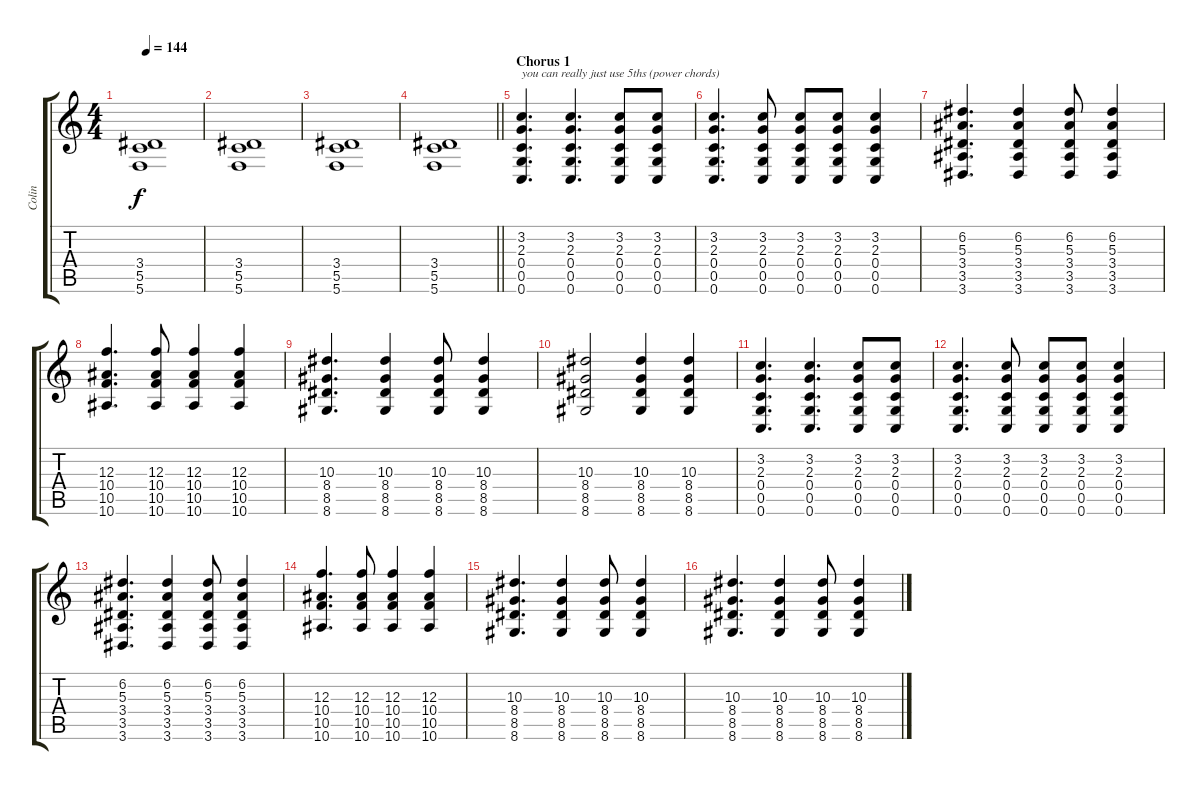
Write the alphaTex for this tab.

\track ("Colin" "Colin") {instrument overdrivenguitar}
\staff {score tabs}
\tuning (D4 A3 F3 C3 G2 C2) {hide}
\ts (4 4)
\tempo 144
\clef g2
\ks c
(3.4 5.5 5.6).1{dy f} |
(3.4 5.5 5.6).1 |
(3.4 5.5 5.6).1 |
\barLineRight lightlight
(3.4 5.5 5.6).1 |
\section ("" "Chorus 1")
(3.2 2.3 0.4 0.5 0.6).4{d txt "you can really just use 5ths (power chords)"} (3.2 2.3 0.4 0.5 0.6).4{d} (3.2 2.3 0.4 0.5 0.6).8 (3.2 2.3 0.4 0.5 0.6).8 |
(3.2 2.3 0.4 0.5 0.6).4{d} (3.2 2.3 0.4 0.5 0.6).8 (3.2 2.3 0.4 0.5 0.6).8 (3.2 2.3 0.4 0.5 0.6).8 (3.2 2.3 0.4 0.5 0.6).4 |
(6.2 5.3 3.4 3.5 3.6).4{d} (6.2 5.3 3.4 3.5 3.6).4 (6.2 5.3 3.4 3.5 3.6).8 (6.2 5.3 3.4 3.5 3.6).4 |
(12.3 10.4 10.5 10.6).4{d} (12.3 10.4 10.5 10.6).8 (12.3 10.4 10.5 10.6).4 (12.3 10.4 10.5 10.6).4 |
(10.3 8.4 8.5 8.6).4{d} (10.3 8.4 8.5 8.6).4 (10.3 8.4 8.5 8.6).8 (10.3 8.4 8.5 8.6).4 |
(10.3 8.4 8.5 8.6).2 (10.3 8.4 8.5 8.6).4 (10.3 8.4 8.5 8.6).4 |
(3.2 2.3 0.4 0.5 0.6).4{d} (3.2 2.3 0.4 0.5 0.6).4{d} (3.2 2.3 0.4 0.5 0.6).8 (3.2 2.3 0.4 0.5 0.6).8 |
(3.2 2.3 0.4 0.5 0.6).4{d} (3.2 2.3 0.4 0.5 0.6).8 (3.2 2.3 0.4 0.5 0.6).8 (3.2 2.3 0.4 0.5 0.6).8 (3.2 2.3 0.4 0.5 0.6).4 |
(6.2 5.3 3.4 3.5 3.6).4{d} (6.2 5.3 3.4 3.5 3.6).4 (6.2 5.3 3.4 3.5 3.6).8 (6.2 5.3 3.4 3.5 3.6).4 |
(12.3 10.4 10.5 10.6).4{d} (12.3 10.4 10.5 10.6).8 (12.3 10.4 10.5 10.6).4 (12.3 10.4 10.5 10.6).4 |
(10.3 8.4 8.5 8.6).4{d} (10.3 8.4 8.5 8.6).4 (10.3 8.4 8.5 8.6).8 (10.3 8.4 8.5 8.6).4 |
(10.3 8.4 8.5 8.6).4{d} (10.3 8.4 8.5 8.6).4 (10.3 8.4 8.5 8.6).8 (10.3 8.4 8.5 8.6).4
